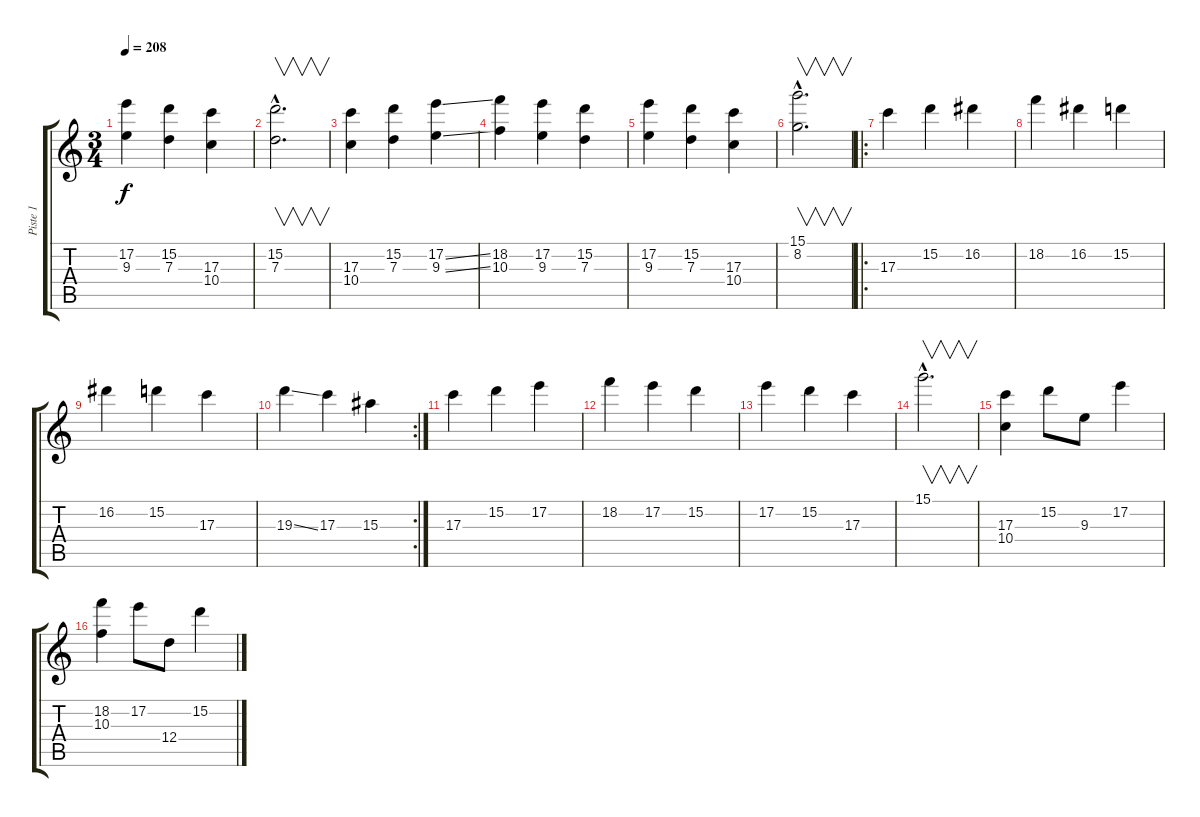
\track ("Piste 1" "Piste 1") {instrument acousticguitarnylon}
\staff {score tabs}
\tuning (E4 B3 G3 D3 A2 E2) {hide}
\ts (3 4)
\tempo 208
\clef g2
\ks c
(17.2 9.3).4{dy f} (15.2 7.3).4 (17.3 10.4).4 |
(15.2{hac} 7.3{hac}).2{v d} |
(17.3 10.4).4 (15.2 7.3).4 (17.2{ss} 9.3{ss}).4 |
(18.2 10.3).4 (17.2 9.3).4 (15.2 7.3).4 |
(17.2 9.3).4 (15.2 7.3).4 (17.3 10.4).4 |
(15.1{hac} 8.2{hac}).2{v d} |
\ro
17.3.4 15.2.4 16.2.4 |
18.2.4 16.2.4 15.2.4 |
16.2.4 15.2.4 17.3.4 |
\rc 2
19.3{ss}.4 17.3.4 15.3.4 |
17.3.4 15.2.4 17.2.4 |
18.2.4 17.2.4 15.2.4 |
17.2.4 15.2.4 17.3.4 |
15.1{hac}.2{v d} |
(17.3 10.4).4 15.2.8 9.3.8 17.2.4 |
(18.2 10.3).4 17.2.8 12.4.8 15.2.4
